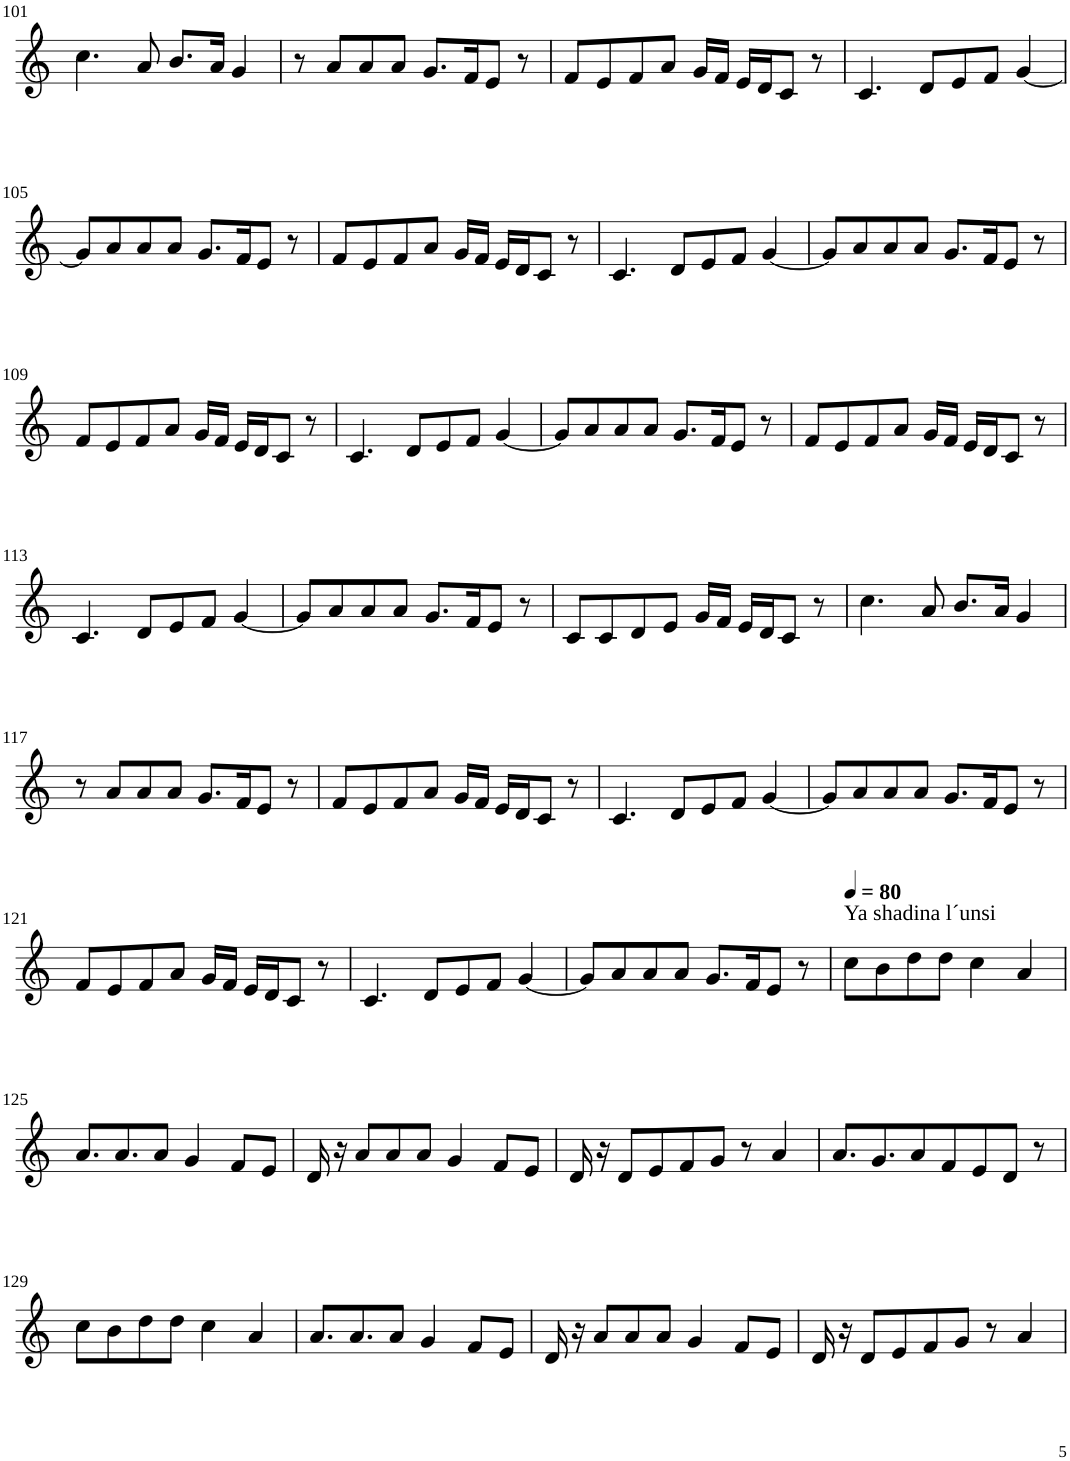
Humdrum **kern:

**kern
*part1
*staff1
*I"Violin
!!LO:PB:g=z
*clefG2
*k[]
*M8/8
=101
4.cc\
8a/
8.b/L
16a/Jk
4g/
=102
8r
8a/L
8a/
8a/J
8.g/L
16f/K
8e/J
8r
=103
8f/L
8e/
8f/
8a/J
16g/LL
16f/JJ
16e/LL
16d/J
8c/J
8r
=104
4.c/
8d/L
8e/
8f/J
[4g/
!!LO:LB:g=z
=105
8g/L]
8a/
8a/
8a/J
8.g/L
16f/K
8e/J
8r
=106
8f/L
8e/
8f/
8a/J
16g/LL
16f/JJ
16e/LL
16d/J
8c/J
8r
=107
4.c/
8d/L
8e/
8f/J
[4g/
=108
8g/L]
8a/
8a/
8a/J
8.g/L
16f/K
8e/J
8r
!!LO:LB:g=z
=109
8f/L
8e/
8f/
8a/J
16g/LL
16f/JJ
16e/LL
16d/J
8c/J
8r
=110
4.c/
8d/L
8e/
8f/J
[4g/
=111
8g/L]
8a/
8a/
8a/J
8.g/L
16f/K
8e/J
8r
=112
8f/L
8e/
8f/
8a/J
16g/LL
16f/JJ
16e/LL
16d/J
8c/J
8r
!!LO:LB:g=z
=113
4.c/
8d/L
8e/
8f/J
[4g/
=114
8g/L]
8a/
8a/
8a/J
8.g/L
16f/K
8e/J
8r
=115
8c/L
8c/
8d/
8e/J
16g/LL
16f/JJ
16e/LL
16d/J
8c/J
8r
=116
4.cc\
8a/
8.b/L
16a/Jk
4g/
!!LO:LB:g=z
=117
8r
8a/L
8a/
8a/J
8.g/L
16f/K
8e/J
8r
=118
8f/L
8e/
8f/
8a/J
16g/LL
16f/JJ
16e/LL
16d/J
8c/J
8r
=119
4.c/
8d/L
8e/
8f/J
[4g/
=120
8g/L]
8a/
8a/
8a/J
8.g/L
16f/K
8e/J
8r
!!LO:LB:g=z
=121
8f/L
8e/
8f/
8a/J
16g/LL
16f/JJ
16e/LL
16d/J
8c/J
8r
=122
4.c/
8d/L
8e/
8f/J
[4g/
=123
8g/L]
8a/
8a/
8a/J
8.g/L
16f/K
8e/J
8r
=124
*MM80
!LO:TX:a:t=Ya shadina l´unsi
8cc\L
8b\
8dd\
8dd\J
4cc\
4a/
!!LO:LB:g=z
=125
8.a/L
8.a/
8a/J
4g/
8f/L
8e/J
=126
16d/
16r
8a/L
8a/
8a/J
4g/
8f/L
8e/J
=127
16d/
16r
8d/L
8e/
8f/
8g/J
8r
4a/
=128
8.a/L
8.g/
8a/
8f/
8e/
8d/J
8r
!!LO:LB:g=z
=129
8cc\L
8b\
8dd\
8dd\J
4cc\
4a/
=130
8.a/L
8.a/
8a/J
4g/
8f/L
8e/J
=131
16d/
16r
8a/L
8a/
8a/J
4g/
8f/L
8e/J
=132
16d/
16r
8d/L
8e/
8f/
8g/J
8r
4a/
=
*-
